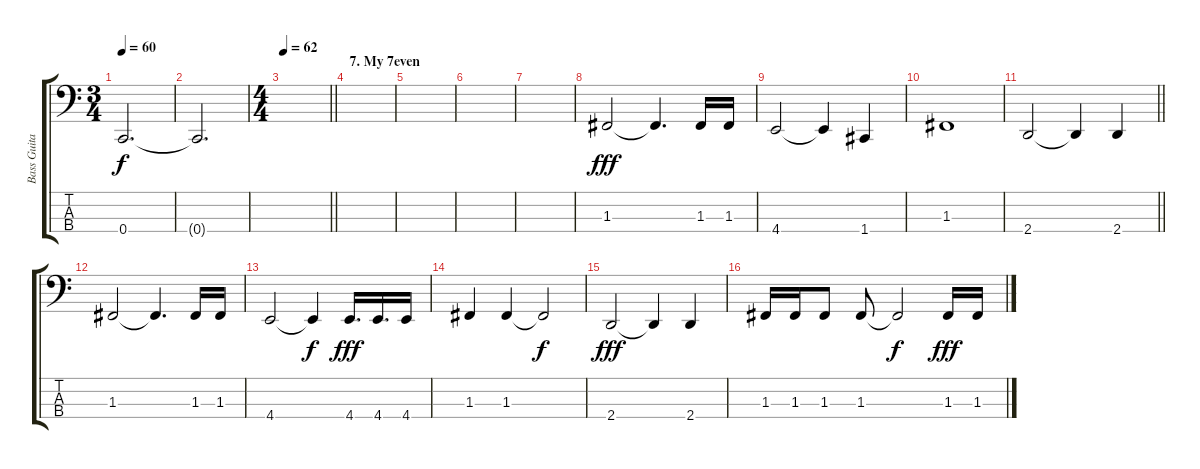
\track ("Bass Guitar" "Bass Guita") {instrument electricbassfinger}
\staff {score tabs}
\tuning (Eb2 Bb1 F1 C1) {hide}
\ts (3 4)
\tempo 60
\clef f4
\ks c
0.4{t}.2{d dy f} |
0.4{t}.2{d} |
\ts (4 4)
\tempo 62
\barLineRight lightlight
|
\section ("" "7. My 7even")
|
|
|
|
1.3.2{dy fff} 1.3{t}.4{d} 1.3.16 1.3.16 |
4.4.2 4.4{t}.4 1.4.4 |
1.3.1 |
\barLineRight lightlight
2.4.2 2.4{t}.4 2.4.4 |
1.3.2 1.3{t}.4{d} 1.3.16 1.3.16 |
4.4.2 4.4{t}.4{dy f} 4.4.16{d dy fff} 4.4.16{d} 4.4.16 |
1.3.4 1.3.4 1.3{t}.2{dy f} |
2.4.2{dy fff} 2.4{t}.4 2.4.4 |
1.3.16 1.3.16 1.3.8 1.3.8 1.3{t}.2{dy f} 1.3.16{dy fff} 1.3.16
